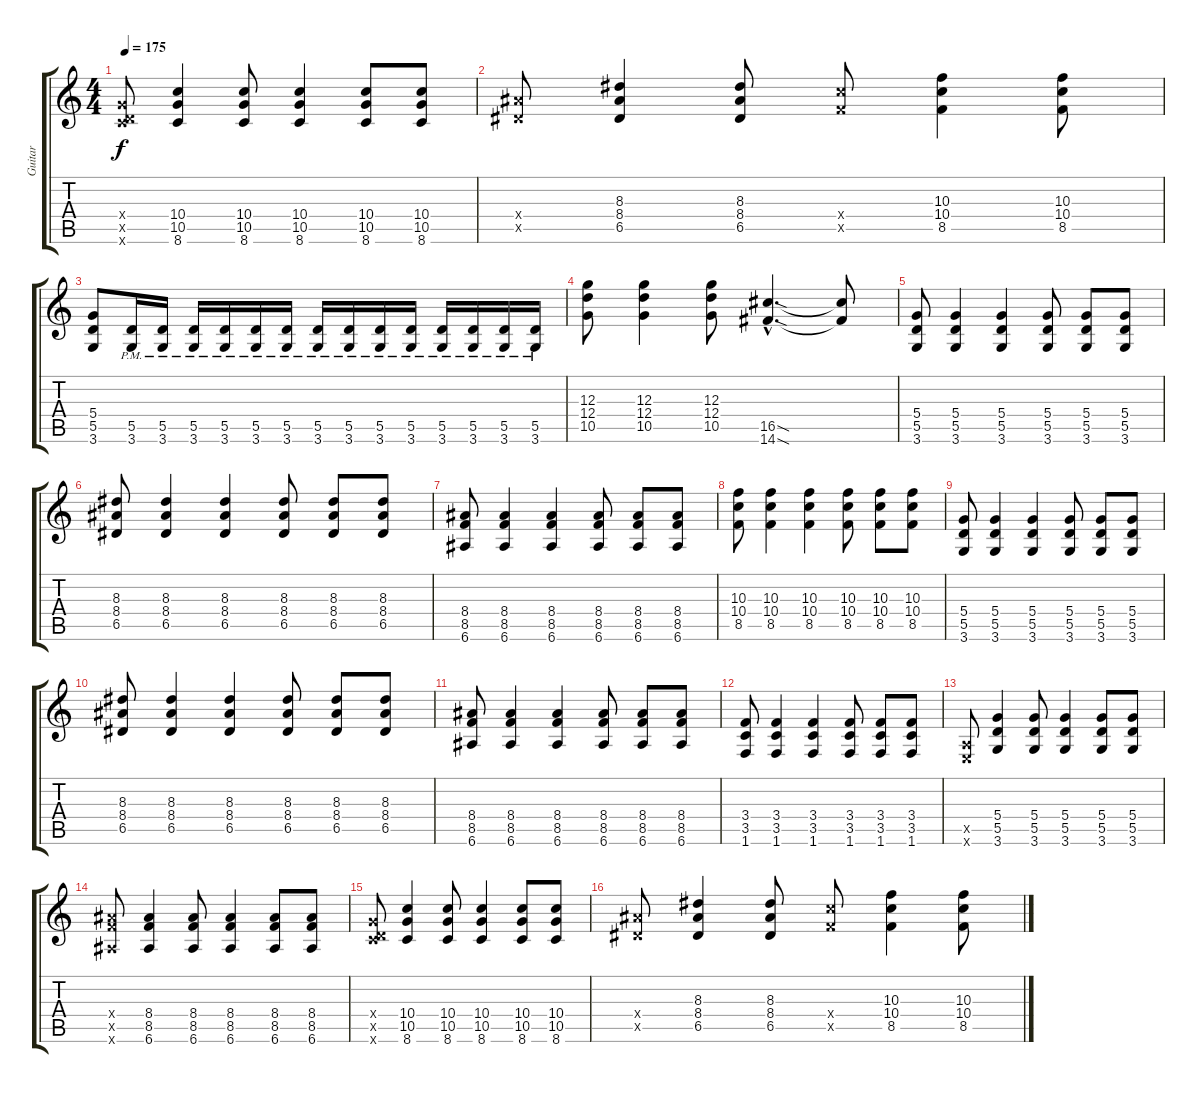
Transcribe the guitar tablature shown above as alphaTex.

\track ("Guitar" "Guitar") {instrument distortionguitar}
\staff {score tabs}
\tuning (E4 B3 G3 D3 A2 E2) {hide}
\ts (4 4)
\tempo 175
\clef g2
\ks c
(0.4{x} 10.5{x} 8.6{x}).8{dy f} (10.4 10.5 8.6).4 (10.4 10.5 8.6).8 (10.4 10.5 8.6).4 (10.4 10.5 8.6).8 (10.4 10.5 8.6).8 |
(8.4{x} 6.5{x}).8 (8.3 8.4 6.5).4 (8.3 8.4 6.5).8 (10.4{x} 8.5{x}).8 (10.3 10.4 8.5).4 (10.3 10.4 8.5).8 |
(5.4 5.5 3.6).8 (5.5{pm} 3.6{pm}).16 (5.5{pm} 3.6{pm}).16 (5.5{pm} 3.6{pm}).16 (5.5{pm} 3.6{pm}).16 (5.5{pm} 3.6{pm}).16 (5.5{pm} 3.6{pm}).16 (5.5{pm} 3.6{pm}).16 (5.5{pm} 3.6{pm}).16 (5.5{pm} 3.6{pm}).16 (5.5{pm} 3.6{pm}).16 (5.5{pm} 3.6{pm}).16 (5.5{pm} 3.6{pm}).16 (5.5{pm} 3.6{pm}).16 (5.5{pm} 3.6{pm}).16 |
(12.3 12.4 10.5).8 (12.3 12.4 10.5).4 (12.3 12.4 10.5).8 (16.5{sod hac} 14.6{sod hac}).4{d} (16.5{t} 14.6{t}).8 |
(5.4 5.5 3.6).8 (5.4 5.5 3.6).4 (5.4 5.5 3.6).4 (5.4 5.5 3.6).8 (5.4 5.5 3.6).8 (5.4 5.5 3.6).8 |
(8.3 8.4 6.5).8 (8.3 8.4 6.5).4 (8.3 8.4 6.5).4 (8.3 8.4 6.5).8 (8.3 8.4 6.5).8 (8.3 8.4 6.5).8 |
(8.4 8.5 6.6).8 (8.4 8.5 6.6).4 (8.4 8.5 6.6).4 (8.4 8.5 6.6).8 (8.4 8.5 6.6).8 (8.4 8.5 6.6).8 |
(10.3 10.4 8.5).8 (10.3 10.4 8.5).4 (10.3 10.4 8.5).4 (10.3 10.4 8.5).8 (10.3 10.4 8.5).8 (10.3 10.4 8.5).8 |
(5.4 5.5 3.6).8 (5.4 5.5 3.6).4 (5.4 5.5 3.6).4 (5.4 5.5 3.6).8 (5.4 5.5 3.6).8 (5.4 5.5 3.6).8 |
(8.3 8.4 6.5).8 (8.3 8.4 6.5).4 (8.3 8.4 6.5).4 (8.3 8.4 6.5).8 (8.3 8.4 6.5).8 (8.3 8.4 6.5).8 |
(8.4 8.5 6.6).8 (8.4 8.5 6.6).4 (8.4 8.5 6.6).4 (8.4 8.5 6.6).8 (8.4 8.5 6.6).8 (8.4 8.5 6.6).8 |
(3.4 3.5 1.6).8 (3.4 3.5 1.6).4 (3.4 3.5 1.6).4 (3.4 3.5 1.6).8 (3.4 3.5 1.6).8 (3.4 3.5 1.6).8 |
(0.5{x} 0.6{x}).8 (5.4 5.5 3.6).4 (5.4 5.5 3.6).8 (5.4 5.5 3.6).4 (5.4 5.5 3.6).8 (5.4 5.5 3.6).8 |
(8.4{x} 8.5{x} 6.6{x}).8 (8.4 8.5 6.6).4 (8.4 8.5 6.6).8 (8.4 8.5 6.6).4 (8.4 8.5 6.6).8 (8.4 8.5 6.6).8 |
(0.4{x} 10.5{x} 8.6{x}).8 (10.4 10.5 8.6).4 (10.4 10.5 8.6).8 (10.4 10.5 8.6).4 (10.4 10.5 8.6).8 (10.4 10.5 8.6).8 |
(8.4{x} 6.5{x}).8 (8.3 8.4 6.5).4 (8.3 8.4 6.5).8 (10.4{x} 8.5{x}).8 (10.3 10.4 8.5).4 (10.3 10.4 8.5).8
